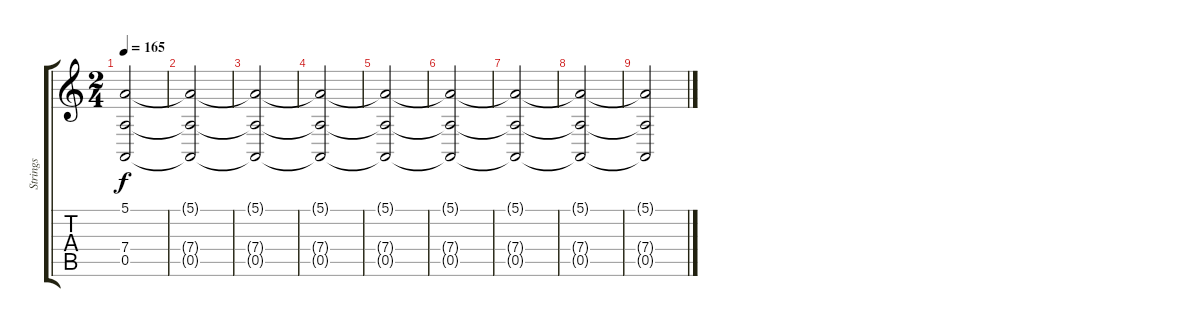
\track ("Strings" "Strings") {instrument stringensemble2}
\staff {score tabs}
\tuning (E4 B3 G3 D3 A2 E2) {hide}
\ts (2 4)
\tempo 165
\clef g2
\ks c
(5.1{t} 7.4{t} 0.5{t}).2{dy f} |
(5.1{t} 7.4{t} 0.5{t}).2 |
(5.1{t} 7.4{t} 0.5{t}).2 |
(5.1{t} 7.4{t} 0.5{t}).2 |
(5.1{t} 7.4{t} 0.5{t}).2 |
(5.1{t} 7.4{t} 0.5{t}).2 |
(5.1{t} 7.4{t} 0.5{t}).2 |
(5.1{t} 7.4{t} 0.5{t}).2 |
(5.1{t} 7.4{t} 0.5{t}).2
